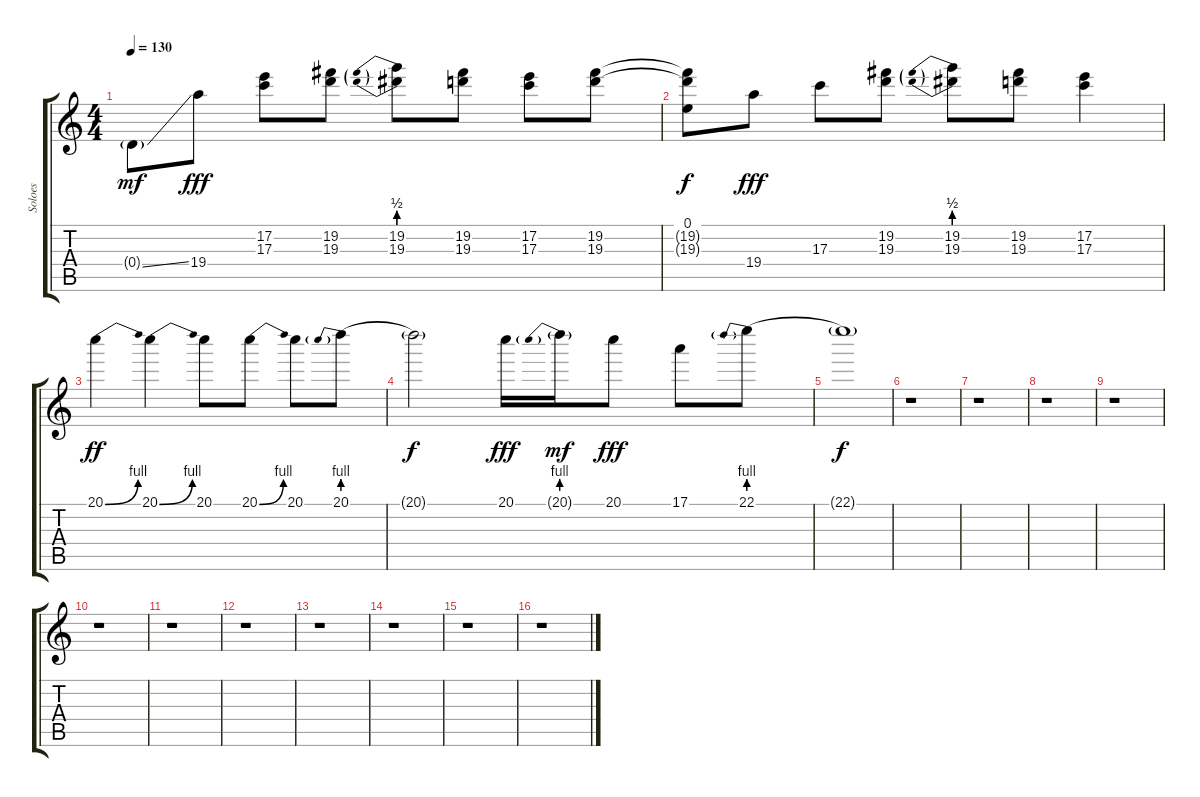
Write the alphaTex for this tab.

\track ("Soloes" "Soloes") {instrument distortionguitar}
\staff {score tabs}
\tuning (E4 B3 G3 D3 A2 E2) {hide}
\ts (4 4)
\tempo 130
\clef g2
\ks c
0.4{ss g}.8{dy mf} 19.4.8{dy fff} (17.2 17.3).8 (19.2 19.3).8 (19.2{be (prebend 0 2 60 2)} 19.3{be (prebend 0 2 60 2)}).8 (19.2 19.3).8 (17.2 17.3).8 (19.2 19.3).8 |
(0.1 19.2{t} 19.3{t}).8{dy f} 19.4.8{dy fff} 17.3.8 (19.2 19.3).8 (19.2{be (prebend 0 2 60 2)} 19.3{be (prebend 0 2 60 2)}).8 (19.2 19.3).8 (17.2 17.3).4 |
20.1{be (bend 0 0 60 4)}.4{dy ff} 20.1{be (bend 0 0 60 4)}.4 20.1.8 20.1{be (bend 0 0 60 4)}.8 20.1.8 20.1{be (prebend 0 4 60 4)}.8 |
20.1{t}.2{dy f} 20.1.16{dy fff} 20.1{be (prebend 0 4 60 4) g}.16{dy mf} 20.1.8{dy fff} 17.1.8 22.1{be (prebend 0 4 60 4)}.8 |
22.1{t}.1{dy f} |
r.1 |
r.1 |
r.1 |
r.1 |
r.1 |
r.1 |
r.1 |
r.1 |
r.1 |
r.1 |
r.1
